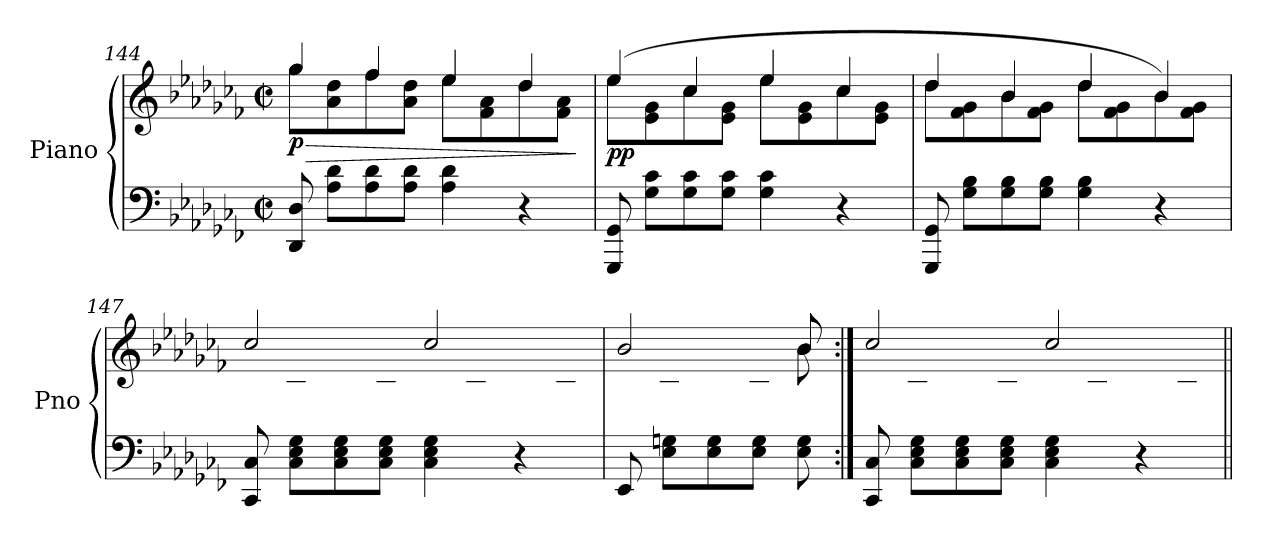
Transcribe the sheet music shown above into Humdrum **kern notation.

**kern	**kern	**dynam
*part1	*part1	*part1
*staff2	*staff1	*staff1/2
*I"Piano	*	*
*I'Pno	*	*
*clefF4	*clefG2	*
*k[b-e-a-d-g-c-f-]	*k[b-e-a-d-g-c-f-]	*
*M2/2	*M2/2	*
*met(c|)	*met(c|)	*
=144	=144	=144
!	!	!LO:HP:b
*	*^	*
!	!	!	!LO:DY:n=1:b
8DD-/ 8D-/	4gg-/	8gg-\L	> p
8A-\ 8d-\L	.	8a-\ 8dd-\	.
8A-\ 8d-\	4ff-/	8ff-\	.
8A-\ 8d-\J	.	8a-\ 8dd-\J	.
4A-\ 4d-\	4ee-/	8ee-\L	.
.	.	8f-\ 8a-\	.
4r	4dd-/	8dd-\	.
.	.	8f-\ 8a-\J	.
*	*v	*v	*
.	.	]
=145	=145	=145
*	*^	*
!	!	!	!LO:DY:b
8GGG-/ 8GG-/	(4ee-/	8ee-\L	pp
8G-\ 8c-\L	.	8e-\ 8g-\	.
8G-\ 8c-\	4cc-/	8cc-\	.
8G-\ 8c-\J	.	8e-\ 8g-\J	.
4G-\ 4c-\	4ee-/	8ee-\L	.
.	.	8e-\ 8g-\	.
4r	4cc-/	8cc-\	.
.	.	8e-\ 8g-\J	.
=146	=146	=146	=146
8GGG-/ 8GG-/	4dd-/	8dd-\L	.
8G-\ 8B-\L	.	8f-\ 8g-\	.
8G-\ 8B-\	4b-/	8b-\	.
8G-\ 8B-\J	.	8f-\ 8g-\J	.
4G-\ 4B-\	4dd-/	8dd-\L	.
.	.	8f-\ 8g-\	.
4r	4b-/)	8b-\	.
.	.	8f-\ 8g-\J	.
!!LO:LB:g=z	!!
=147	=147	=147	=147
8CC-/ 8C-/	2cc-/	8cc-\Lyy	.
8C-\ 8E-\ 8G-\L	.	8c-\	.
8C-\ 8E-\ 8G-\	.	8e-\ 8g-\	.
8C-\ 8E-\ 8G-\J	.	8c-\J	.
4C-\ 4E-\ 4G-\	2cc-/	8cc-\Lyy	.
.	.	8c-\	.
4r	.	8e-\ 8g-\	.
.	.	8c-\J	.
=148	=148	=148	=148
8EE-/	2b-/	8b-\Lyy	.
8E-\ 8Gn\L	.	8B-\	.
8E-\ 8G\	.	8e-\ 8gn\	.
8E-\ 8G\J	.	8B-\J	.
8E-\ 8G\	8b-/	8b-\	.
=149:|!	=149:|!	=149:|!	=149:|!
8CC-/ 8C-/	2cc-/	8cc-\Lyy	.
8C-\ 8E-\ 8G-\L	.	8c-\	.
8C-\ 8E-\ 8G-\	.	8e-\ 8g-\	.
8C-\ 8E-\ 8G-\J	.	8c-\J	.
4C-\ 4E-\ 4G-\	2cc-/	8cc-\Lyy	.
.	.	8c-\	.
4r	.	8e-\ 8g-\	.
.	.	8c-\J	.
*	*v	*v	*
=||	=||	=||
*-	*-	*-
